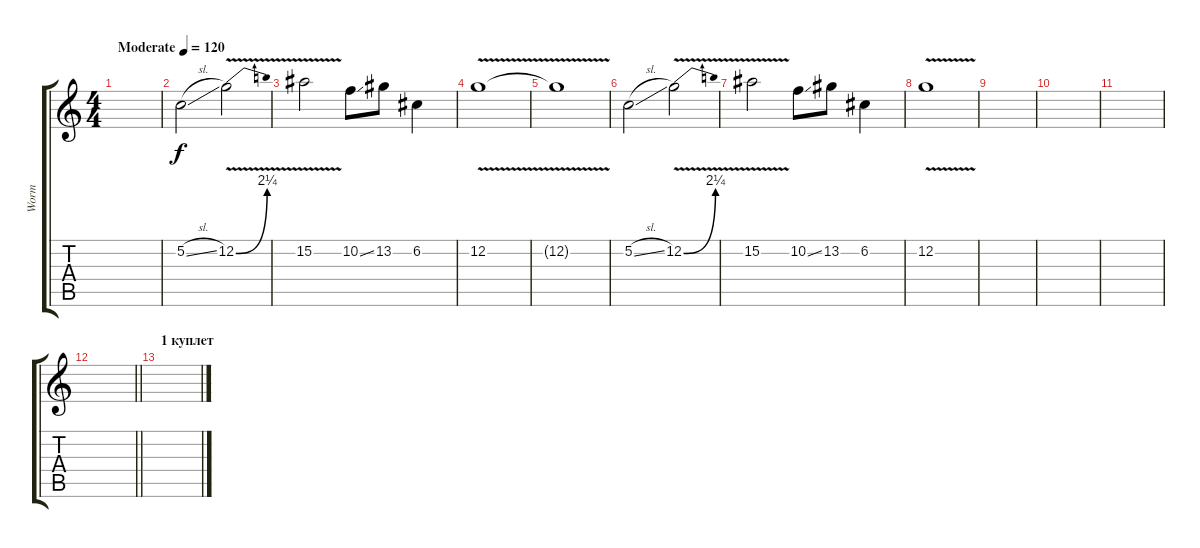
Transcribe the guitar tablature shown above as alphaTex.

\track ("Worm" "Worm") {instrument overdrivenguitar}
\staff {score tabs}
\tuning (C4 G3 Eb3 Bb2 F2 C2) {hide}
\ts (4 4)
\tempo (120 "Moderate")
\clef g2
\ks c
|
5.2{sl}.2 12.2{be (bend 0 0 60 9) v}.2 |
15.2{v}.2 10.2{ss}.8 13.2.8 6.2.4 |
12.2{v}.1 |
12.2{t}.1 |
5.2{sl}.2 12.2{be (bend 0 0 60 9) v}.2 |
15.2{v}.2 10.2{ss}.8 13.2.8 6.2.4 |
12.2{v}.1 |
|
|
|
\barLineRight lightlight
|
\section ("" "1 куплет")
